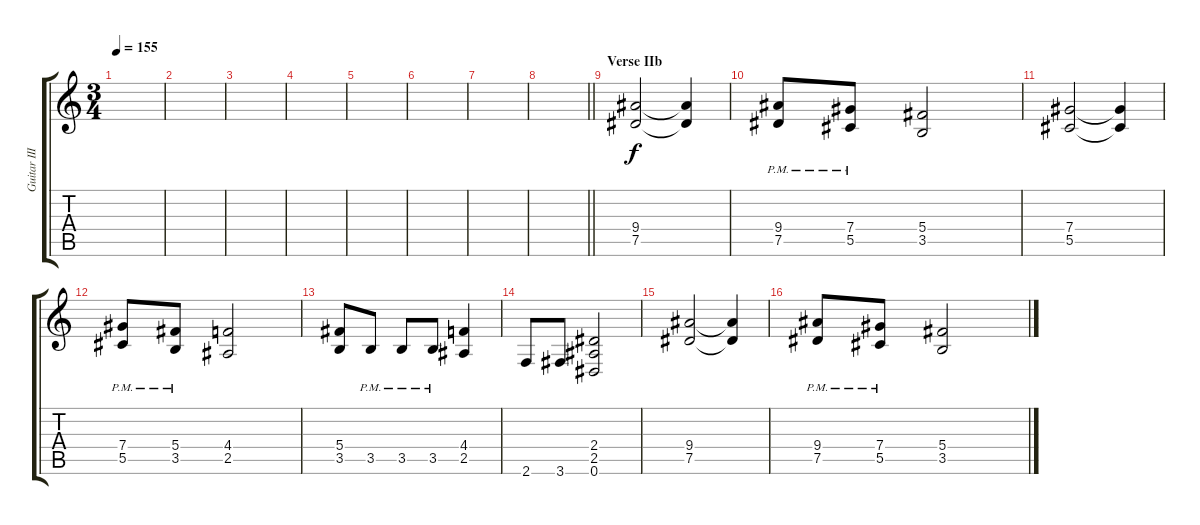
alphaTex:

\track ("Guitar III" "Guitar III") {instrument distortionguitar}
\staff {score tabs}
\tuning (Eb4 Bb3 Gb3 Db3 Ab2 Eb2) {hide}
\ts (3 4)
\tempo 155
\clef g2
\ks c
|
|
|
|
|
|
|
\barLineRight lightlight
|
\section ("" "Verse IIb")
(9.4 7.5).2 (9.4{t} 7.5{t}).4 |
(9.4{pm} 7.5{pm}).8 (7.4{pm} 5.5{pm}).8 (5.4 3.5).2 |
(7.4 5.5).2 (7.4{t} 5.5{t}).4 |
(7.4{pm} 5.5{pm}).8 (5.4{pm} 3.5{pm}).8 (4.4 2.5).2 |
(5.4 3.5).8 3.5{pm}.8 3.5{pm}.8 3.5{pm}.8 (4.4 2.5).4 |
2.6.8 3.6.8 (2.4 2.5 0.6).2 |
(9.4 7.5).2 (9.4{t} 7.5{t}).4 |
(9.4{pm} 7.5{pm}).8 (7.4{pm} 5.5{pm}).8 (5.4 3.5).2
